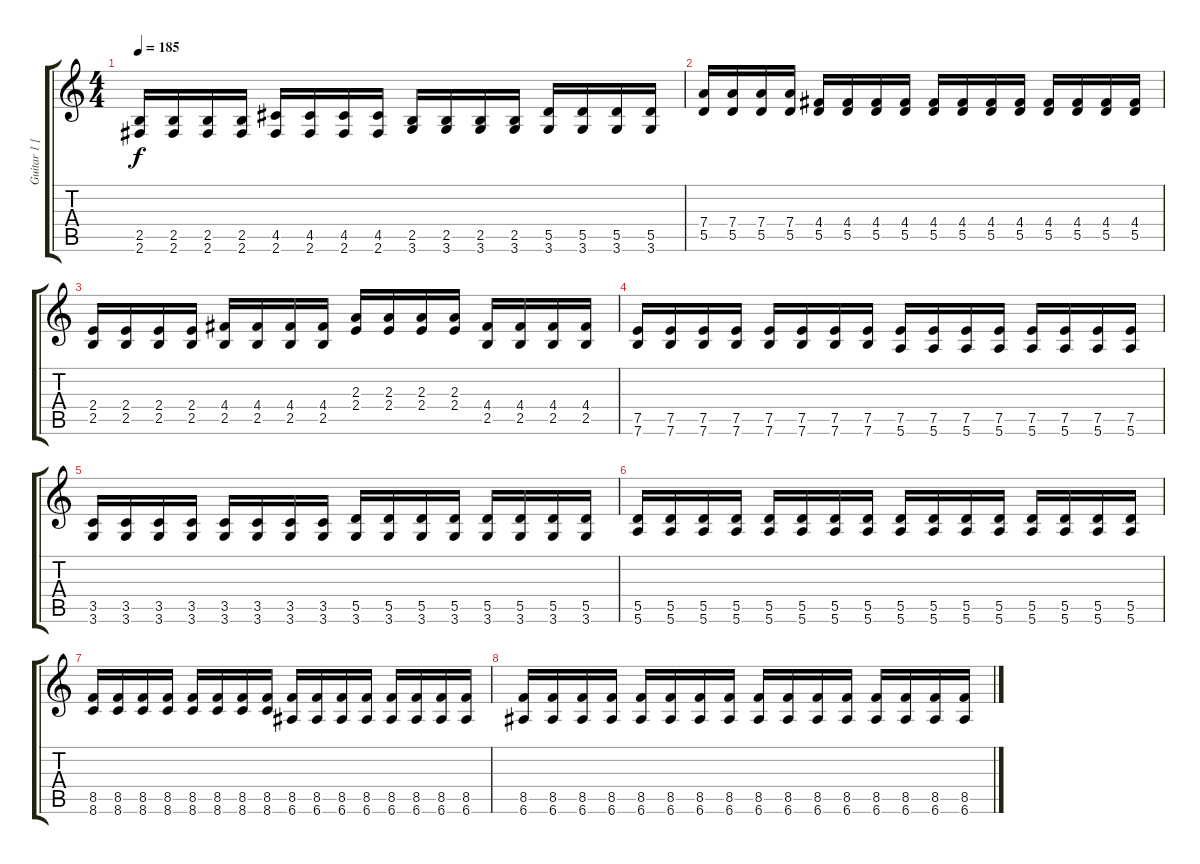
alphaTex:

\track ("Guitar 1 [Right]" "Guitar 1 [") {instrument distortionguitar}
\staff {score tabs}
\tuning (E4 B3 G3 D3 A2 E2) {hide}
\ts (4 4)
\tempo 185
\clef g2
\ks c
(2.5 2.6).16{dy f} (2.5 2.6).16 (2.5 2.6).16 (2.5 2.6).16 (4.5 2.6).16 (4.5 2.6).16 (4.5 2.6).16 (4.5 2.6).16 (2.5 3.6).16 (2.5 3.6).16 (2.5 3.6).16 (2.5 3.6).16 (5.5 3.6).16 (5.5 3.6).16 (5.5 3.6).16 (5.5 3.6).16 |
(7.4 5.5).16 (7.4 5.5).16 (7.4 5.5).16 (7.4 5.5).16 (4.4 5.5).16 (4.4 5.5).16 (4.4 5.5).16 (4.4 5.5).16 (4.4 5.5).16 (4.4 5.5).16 (4.4 5.5).16 (4.4 5.5).16 (4.4 5.5).16 (4.4 5.5).16 (4.4 5.5).16 (4.4 5.5).16 |
(2.4 2.5).16 (2.4 2.5).16 (2.4 2.5).16 (2.4 2.5).16 (4.4 2.5).16 (4.4 2.5).16 (4.4 2.5).16 (4.4 2.5).16 (2.3 2.4).16 (2.3 2.4).16 (2.3 2.4).16 (2.3 2.4).16 (4.4 2.5).16 (4.4 2.5).16 (4.4 2.5).16 (4.4 2.5).16 |
(7.5 7.6).16 (7.5 7.6).16 (7.5 7.6).16 (7.5 7.6).16 (7.5 7.6).16 (7.5 7.6).16 (7.5 7.6).16 (7.5 7.6).16 (7.5 5.6).16 (7.5 5.6).16 (7.5 5.6).16 (7.5 5.6).16 (7.5 5.6).16 (7.5 5.6).16 (7.5 5.6).16 (7.5 5.6).16 |
(3.5 3.6).16 (3.5 3.6).16 (3.5 3.6).16 (3.5 3.6).16 (3.5 3.6).16 (3.5 3.6).16 (3.5 3.6).16 (3.5 3.6).16 (5.5 3.6).16 (5.5 3.6).16 (5.5 3.6).16 (5.5 3.6).16 (5.5 3.6).16 (5.5 3.6).16 (5.5 3.6).16 (5.5 3.6).16 |
(5.5 5.6).16 (5.5 5.6).16 (5.5 5.6).16 (5.5 5.6).16 (5.5 5.6).16 (5.5 5.6).16 (5.5 5.6).16 (5.5 5.6).16 (5.5 5.6).16 (5.5 5.6).16 (5.5 5.6).16 (5.5 5.6).16 (5.5 5.6).16 (5.5 5.6).16 (5.5 5.6).16 (5.5 5.6).16 |
(8.5 8.6).16 (8.5 8.6).16 (8.5 8.6).16 (8.5 8.6).16 (8.5 8.6).16 (8.5 8.6).16 (8.5 8.6).16 (8.5 8.6).16 (8.5 6.6).16 (8.5 6.6).16 (8.5 6.6).16 (8.5 6.6).16 (8.5 6.6).16 (8.5 6.6).16 (8.5 6.6).16 (8.5 6.6).16 |
(8.5 6.6).16 (8.5 6.6).16 (8.5 6.6).16 (8.5 6.6).16 (8.5 6.6).16 (8.5 6.6).16 (8.5 6.6).16 (8.5 6.6).16 (8.5 6.6).16 (8.5 6.6).16 (8.5 6.6).16 (8.5 6.6).16 (8.5 6.6).16 (8.5 6.6).16 (8.5 6.6).16 (8.5 6.6).16
